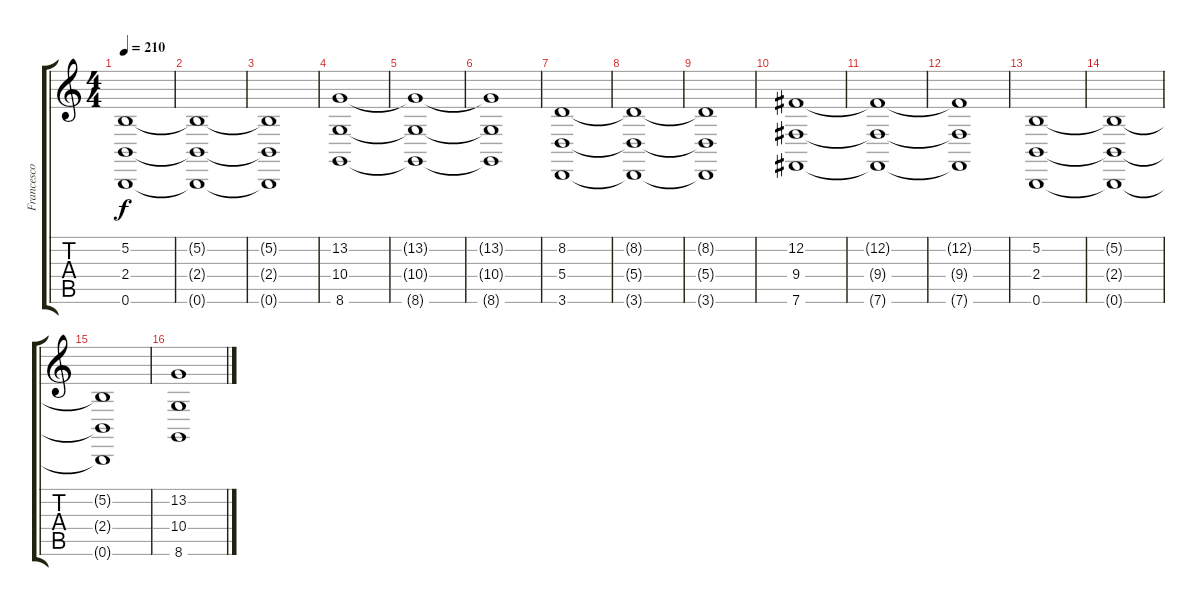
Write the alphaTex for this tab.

\track ("Francesco Paoli" "Francesco ") {instrument stringensemble2}
\staff {score tabs}
\tuning (B3 Gb3 D3 A2 E2 B1) {hide}
\ts (4 4)
\tempo 210
\clef g2
\ks c
(5.2 2.4 0.6).1{dy f} |
(5.2{t} 2.4{t} 0.6{t}).1 |
(5.2{t} 2.4{t} 0.6{t}).1 |
(13.2 10.4 8.6).1 |
(13.2{t} 10.4{t} 8.6{t}).1 |
(13.2{t} 10.4{t} 8.6{t}).1 |
(8.2 5.4 3.6).1 |
(8.2{t} 5.4{t} 3.6{t}).1 |
(8.2{t} 5.4{t} 3.6{t}).1 |
(12.2 9.4 7.6).1 |
(12.2{t} 9.4{t} 7.6{t}).1 |
(12.2{t} 9.4{t} 7.6{t}).1 |
(5.2 2.4 0.6).1 |
(5.2{t} 2.4{t} 0.6{t}).1 |
(5.2{t} 2.4{t} 0.6{t}).1 |
(13.2 10.4 8.6).1
